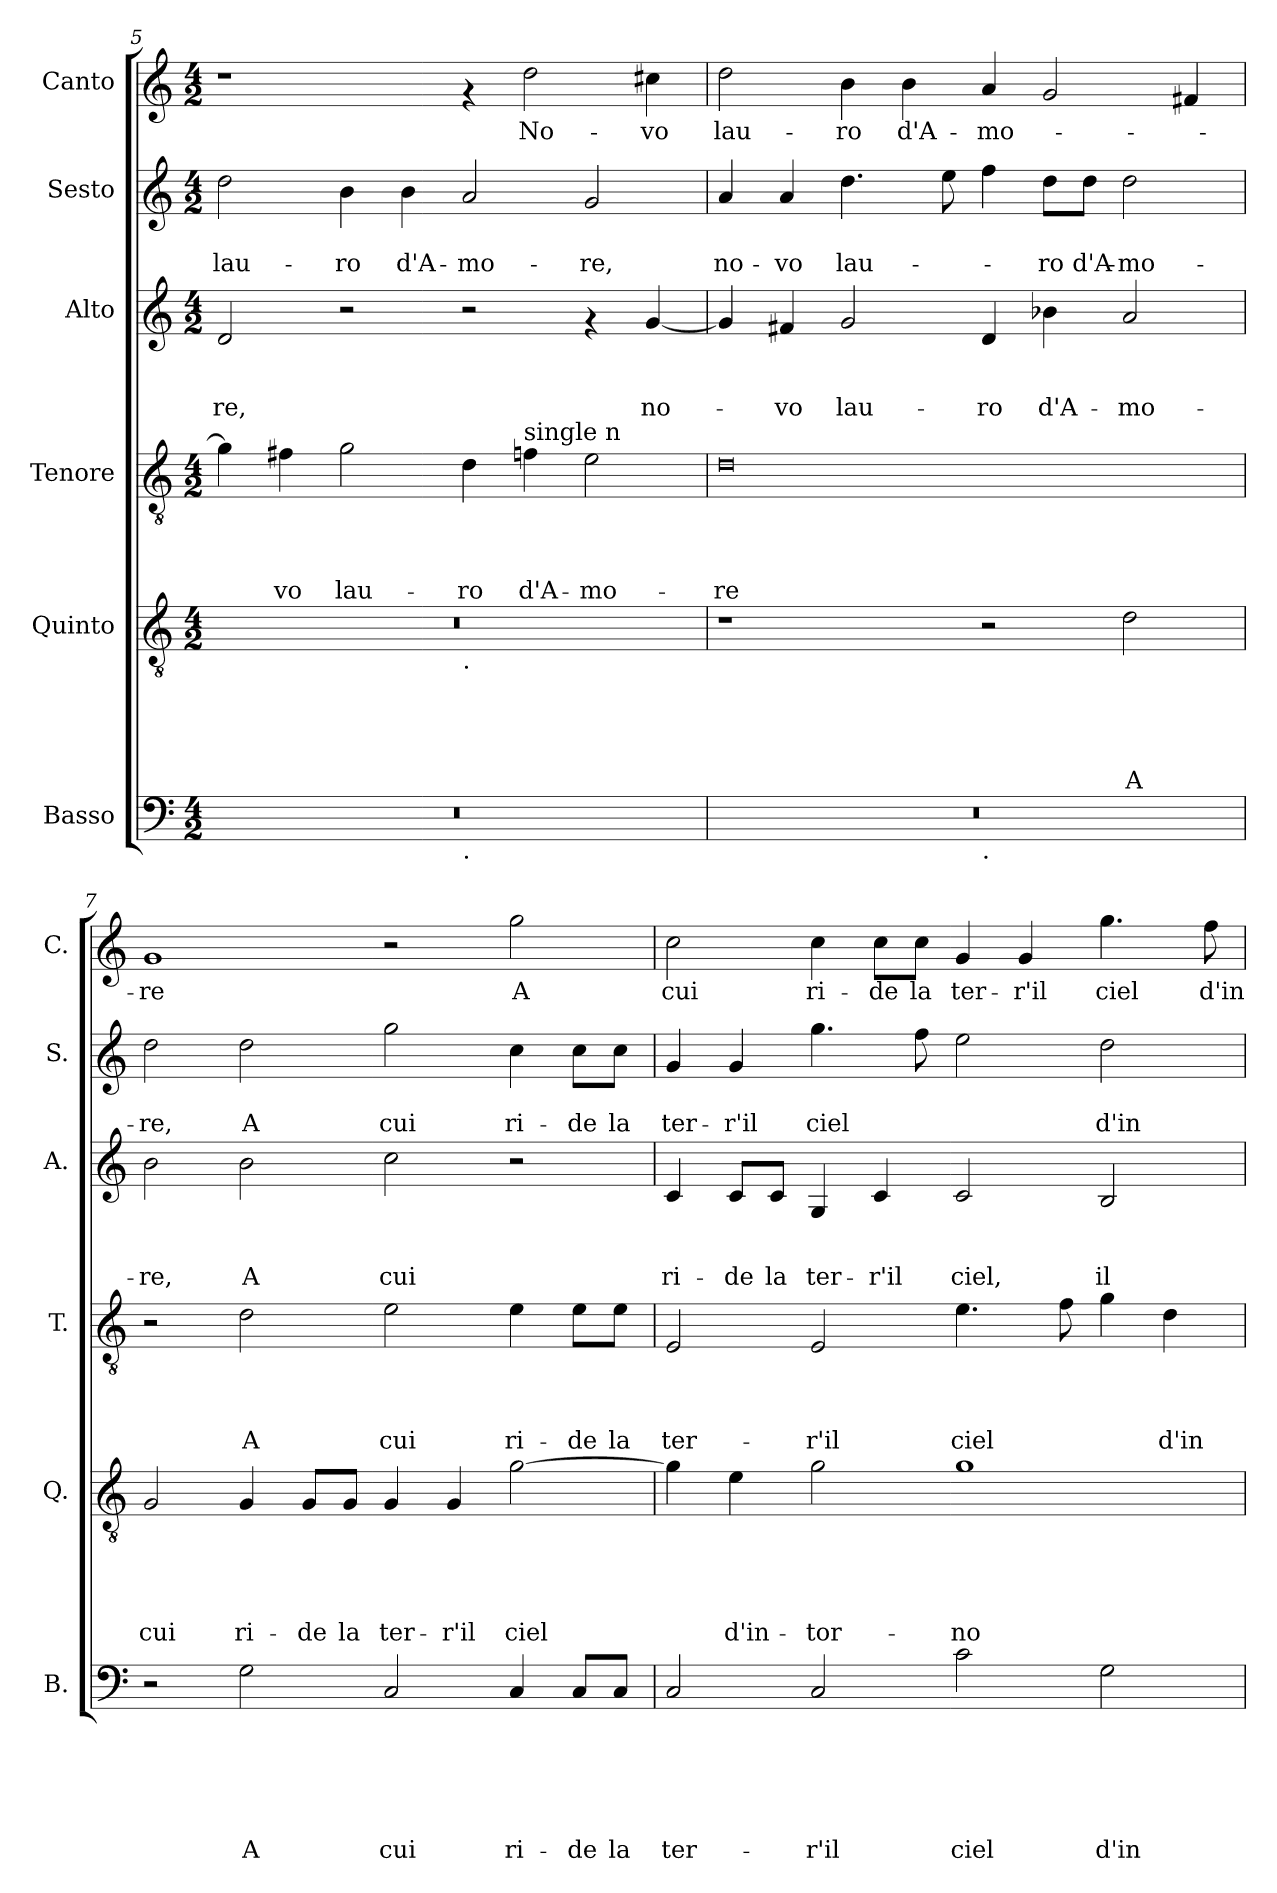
**kern	**text	**text	**text	**text	**text	**text	**kern	**text	**text	**text	**text	**text	**kern	**text	**text	**text	**text	**kern	**text	**text	**text	**kern	**text	**text	**kern	**text
*part6	*part6	*part6	*part6	*part6	*part6	*part6	*part5	*part5	*part5	*part5	*part5	*part5	*part4	*part4	*part4	*part4	*part4	*part3	*part3	*part3	*part3	*part2	*part2	*part2	*part1	*part1
*staff6	*staff6	*staff6	*staff6	*staff6	*staff6	*staff6	*staff5	*staff5	*staff5	*staff5	*staff5	*staff5	*staff4	*staff4	*staff4	*staff4	*staff4	*staff3	*staff3	*staff3	*staff3	*staff2	*staff2	*staff2	*staff1	*staff1
*I"Basso	*	*	*	*	*	*	*I"Quinto	*	*	*	*	*	*I"Tenore	*	*	*	*	*I"Alto	*	*	*	*I"Sesto	*	*	*I"Canto	*
*I'B.	*	*	*	*	*	*	*I'Q.	*	*	*	*	*	*I'T.	*	*	*	*	*I'A.	*	*	*	*I'S.	*	*	*I'C.	*
*clefF4	*	*	*	*	*	*	*clefGv2	*	*	*	*	*	*clefGv2	*	*	*	*	*clefG2	*	*	*	*clefG2	*	*	*clefG2	*
*k[]	*	*	*	*	*	*	*k[]	*	*	*	*	*	*k[]	*	*	*	*	*k[]	*	*	*	*k[]	*	*	*k[]	*
*C:	*	*	*	*	*	*	*C:	*	*	*	*	*	*C:	*	*	*	*	*C:	*	*	*	*C:	*	*	*C:	*
*M4/2	*	*	*	*	*	*	*M4/2	*	*	*	*	*	*M4/2	*	*	*	*	*M4/2	*	*	*	*M4/2	*	*	*M4/2	*
=5	=5	=5	=5	=5	=5	=5	=5	=5	=5	=5	=5	=5	=5	=5	=5	=5	=5	=5	=5	=5	=5	=5	=5	=5	=5	=5
!	!	!	!	!	!	!	!	!	!	!	!	!	!	!	!	!	!	!	!	!	!LO:LY:b	!	!	!LO:LY:b	!	!
*^	*	*	*	*	*	*	*^	*	*	*	*	*	*	*	*	*	*	*	*	*	*	*	*	*	*	*
0r	1ryy	.	.	.	.	.	.	0r	1ryy	.	.	.	.	.	4g\]	.	.	.	.	2d/	.	.	-re,	2dd\	.	lau-	1r	.
!	!	!	!	!	!	!	!	!	!	!	!	!	!	!	!	!	!	!	!LO:LY:b	!	!	!	!	!	!	!	!	!
.	.	.	.	.	.	.	.	.	.	.	.	.	.	.	4f#X\	.	.	.	-vo	.	.	.	.	.	.	.	.	.
!	!	!	!	!	!	!	!	!	!	!	!	!	!	!	!	!	!	!	!LO:LY:b	!	!	!	!	!	!	!LO:LY:b	!	!
.	.	.	.	.	.	.	.	.	.	.	.	.	.	.	2g\	.	.	.	lau-	2r	.	.	.	4b\	.	-ro	.	.
!	!	!	!	!	!	!	!	!	!	!	!	!	!	!	!	!	!	!	!	!	!	!	!	!	!	!LO:LY:b	!	!
.	.	.	.	.	.	.	.	.	.	.	.	.	.	.	.	.	.	.	.	.	.	.	.	4b\	.	d'A-	.	.
!	!	!	!	!	!	!	!	!	!LO:TX:b:t=.	!	!	!	!	!	!	!	!	!	!	!	!	!	!	!	!	!	!	!
!	!LO:TX:b:t=.	!	!	!	!	!	!	!	!	!	!	!	!	!	!	!	!	!	!	!	!	!	!	!	!	!	!	!
!	!	!	!	!	!	!	!	!	!	!	!	!	!	!	!	!	!	!	!LO:LY:b	!	!	!	!	!	!	!LO:LY:b	!	!
.	1ryy	.	.	.	.	.	.	.	1ryy	.	.	.	.	.	4d\	.	.	.	-ro	2r	.	.	.	2a/	.	-mo-	4rf	.
!	!	!	!	!	!	!	!	!	!	!	!	!	!	!	!LO:TX:a:t=single n	!	!	!	!	!	!	!	!	!	!	!	!	!
!	!	!	!	!	!	!	!	!	!	!	!	!	!	!	!	!	!	!	!LO:LY:b	!	!	!	!	!	!	!	!	!LO:LY:b
.	.	.	.	.	.	.	.	.	.	.	.	.	.	.	4f\	.	.	.	d'A-	.	.	.	.	.	.	.	2dd\	No-
!	!	!	!	!	!	!	!	!	!	!	!	!	!	!	!	!	!	!	!LO:LY:b	!	!	!	!	!	!	!LO:LY:b	!	!
.	.	.	.	.	.	.	.	.	.	.	.	.	.	.	2e\	.	.	.	-mo-	4rf	.	.	.	2g/	.	-re,	.	.
!	!	!	!	!	!	!	!	!	!	!	!	!	!	!	!	!	!	!	!	!	!	!	!LO:LY:b	!	!	!	!	!LO:LY:b
.	.	.	.	.	.	.	.	.	.	.	.	.	.	.	.	.	.	.	.	[<4g/	.	.	no-	.	.	.	4cc#X\	-vo
=6	=6	=6	=6	=6	=6	=6	=6	=6	=6	=6	=6	=6	=6	=6	=6	=6	=6	=6	=6	=6	=6	=6	=6	=6	=6	=6	=6	=6
!	!	!	!	!	!	!	!	!	!	!	!	!	!	!	!	!	!	!	!LO:LY:b	!	!	!	!	!	!	!LO:LY:b	!	!LO:LY:b
*	*	*	*	*	*	*	*	*v	*v	*	*	*	*	*	*	*	*	*	*	*	*	*	*	*	*	*	*	*
0r	1ryy	.	.	.	.	.	.	1r	.	.	.	.	.	0d	.	.	.	-re	4g/]	.	.	.	4a/	.	no-	2dd\	lau-
!	!	!	!	!	!	!	!	!	!	!	!	!	!	!	!	!	!	!	!	!	!	!LO:LY:b	!	!	!LO:LY:b	!	!
.	.	.	.	.	.	.	.	.	.	.	.	.	.	.	.	.	.	.	4f#X/	.	.	-vo	4a/	.	-vo	.	.
!	!	!	!	!	!	!	!	!	!	!	!	!	!	!	!	!	!	!	!	!	!	!LO:LY:b	!	!	!LO:LY:b	!	!LO:LY:b
.	.	.	.	.	.	.	.	.	.	.	.	.	.	.	.	.	.	.	2g/	.	.	lau-	4.dd\	.	lau-	4b\	-ro
!	!	!	!	!	!	!	!	!	!	!	!	!	!	!	!	!	!	!	!	!	!	!	!	!	!	!	!LO:LY:b
.	.	.	.	.	.	.	.	.	.	.	.	.	.	.	.	.	.	.	.	.	.	.	.	.	.	4b\	d'A-
.	.	.	.	.	.	.	.	.	.	.	.	.	.	.	.	.	.	.	.	.	.	.	8ee\	.	.	.	.
!	!LO:TX:b:t=.	!	!	!	!	!	!	!	!	!	!	!	!	!	!	!	!	!	!	!	!	!	!	!	!	!	!
!	!	!	!	!	!	!	!	!	!	!	!	!	!	!	!	!	!	!	!	!	!	!LO:LY:b	!	!	!	!	!LO:LY:b
.	1ryy	.	.	.	.	.	.	2r	.	.	.	.	.	.	.	.	.	.	4d/	.	.	-ro	4ff\	.	.	4a/	-mo-
!	!	!	!	!	!	!	!	!	!	!	!	!	!	!	!	!	!	!	!	!	!	!LO:LY:b	!	!	!LO:LY:b	!	!
.	.	.	.	.	.	.	.	.	.	.	.	.	.	.	.	.	.	.	4b-X\	.	.	d'A-	8dd\L	.	-ro	2g/	.
!	!	!	!	!	!	!	!	!	!	!	!	!	!	!	!	!	!	!	!	!	!	!	!	!	!LO:LY:b	!	!
.	.	.	.	.	.	.	.	.	.	.	.	.	.	.	.	.	.	.	.	.	.	.	8dd\J	.	d'A-	.	.
!	!	!	!	!	!	!	!	!	!	!	!	!	!LO:LY:b	!	!	!	!	!	!	!	!	!LO:LY:b	!	!	!LO:LY:b	!	!
.	.	.	.	.	.	.	.	2d\	.	.	.	.	A	.	.	.	.	.	2a/	.	.	-mo-	2dd\	.	-mo-	.	.
.	.	.	.	.	.	.	.	.	.	.	.	.	.	.	.	.	.	.	.	.	.	.	.	.	.	4f#X/	.
=7	=7	=7	=7	=7	=7	=7	=7	=7	=7	=7	=7	=7	=7	=7	=7	=7	=7	=7	=7	=7	=7	=7	=7	=7	=7	=7	=7
!	!	!	!	!	!	!	!	!	!	!	!	!	!LO:LY:b	!	!	!	!	!	!	!	!	!LO:LY:b	!	!	!LO:LY:b	!	!LO:LY:b
*v	*v	*	*	*	*	*	*	*	*	*	*	*	*	*	*	*	*	*	*	*	*	*	*	*	*	*	*
2r	.	.	.	.	.	.	2G/	.	.	.	.	cui	2r	.	.	.	.	2b\	.	.	-re,	2dd\	.	-re,	1g	-re
!	!	!	!	!	!	!LO:LY:b	!	!	!	!	!	!LO:LY:b	!	!	!	!	!LO:LY:b	!	!	!	!LO:LY:b	!	!	!LO:LY:b	!	!
2G\	.	.	.	.	.	A	4G/	.	.	.	.	ri-	2d\	.	.	.	A	2b\	.	.	A	2dd\	.	A	.	.
!	!	!	!	!	!	!	!	!	!	!	!	!LO:LY:b	!	!	!	!	!	!	!	!	!	!	!	!	!	!
.	.	.	.	.	.	.	8G/L	.	.	.	.	-de	.	.	.	.	.	.	.	.	.	.	.	.	.	.
!	!	!	!	!	!	!	!	!	!	!	!	!LO:LY:b	!	!	!	!	!	!	!	!	!	!	!	!	!	!
.	.	.	.	.	.	.	8G/J	.	.	.	.	la	.	.	.	.	.	.	.	.	.	.	.	.	.	.
!	!	!	!	!	!	!LO:LY:b	!	!	!	!	!	!LO:LY:b	!	!	!	!	!LO:LY:b	!	!	!	!LO:LY:b	!	!	!LO:LY:b	!	!
2C/	.	.	.	.	.	cui	4G/	.	.	.	.	ter-	2e\	.	.	.	cui	2cc\	.	.	cui	2gg\	.	cui	2r	.
!	!	!	!	!	!	!	!	!	!	!	!	!LO:LY:b	!	!	!	!	!	!	!	!	!	!	!	!	!	!
.	.	.	.	.	.	.	4G/	.	.	.	.	-r'il	.	.	.	.	.	.	.	.	.	.	.	.	.	.
!	!	!	!	!	!	!LO:LY:b	!	!	!	!	!	!LO:LY:b	!	!	!	!	!LO:LY:b	!	!	!	!	!	!	!LO:LY:b	!	!LO:LY:b
4C/	.	.	.	.	.	ri-	[<2g\	.	.	.	.	ciel	4e\	.	.	.	ri-	2r	.	.	.	4cc\	.	ri-	2gg\	A
!	!	!	!	!	!	!LO:LY:b	!	!	!	!	!	!	!	!	!	!	!LO:LY:b	!	!	!	!	!	!	!LO:LY:b	!	!
8C/L	.	.	.	.	.	-de	.	.	.	.	.	.	8e\L	.	.	.	-de	.	.	.	.	8cc\L	.	-de	.	.
!	!	!	!	!	!	!LO:LY:b	!	!	!	!	!	!	!	!	!	!	!LO:LY:b	!	!	!	!	!	!	!LO:LY:b	!	!
8C/J	.	.	.	.	.	la	.	.	.	.	.	.	8e\J	.	.	.	la	.	.	.	.	8cc\J	.	la	.	.
!!LO:PB:g=z
=8	=8	=8	=8	=8	=8	=8	=8	=8	=8	=8	=8	=8	=8	=8	=8	=8	=8	=8	=8	=8	=8	=8	=8	=8	=8	=8
!	!	!	!	!	!	!LO:LY:b	!	!	!	!	!	!	!	!	!	!	!LO:LY:b	!	!	!	!LO:LY:b	!	!	!LO:LY:b	!	!LO:LY:b
2C/	.	.	.	.	.	ter-	4g\]	.	.	.	.	.	2E/	.	.	.	ter-	4c/	.	.	ri-	4g/	.	ter-	2cc\	cui
!	!	!	!	!	!	!	!	!	!	!	!	!LO:LY:b	!	!	!	!	!	!	!	!	!LO:LY:b	!	!	!LO:LY:b	!	!
.	.	.	.	.	.	.	4e\	.	.	.	.	d'in-	.	.	.	.	.	8c/L	.	.	-de	4g/	.	-r'il	.	.
!	!	!	!	!	!	!	!	!	!	!	!	!	!	!	!	!	!	!	!	!	!LO:LY:b	!	!	!	!	!
.	.	.	.	.	.	.	.	.	.	.	.	.	.	.	.	.	.	8c/J	.	.	la	.	.	.	.	.
!	!	!	!	!	!	!LO:LY:b	!	!	!	!	!	!LO:LY:b	!	!	!	!	!LO:LY:b	!	!	!	!LO:LY:b	!	!	!LO:LY:b	!	!LO:LY:b
2C/	.	.	.	.	.	-r'il	2g\	.	.	.	.	-tor-	2E/	.	.	.	-r'il	4G/	.	.	ter-	4.gg\	.	ciel	4cc\	ri-
!	!	!	!	!	!	!	!	!	!	!	!	!	!	!	!	!	!	!	!	!	!LO:LY:b	!	!	!	!	!LO:LY:b
.	.	.	.	.	.	.	.	.	.	.	.	.	.	.	.	.	.	4c/	.	.	-r'il	.	.	.	8cc\L	-de
!	!	!	!	!	!	!	!	!	!	!	!	!	!	!	!	!	!	!	!	!	!	!	!	!	!	!LO:LY:b
.	.	.	.	.	.	.	.	.	.	.	.	.	.	.	.	.	.	.	.	.	.	8ff\	.	.	8cc\J	la
!	!	!	!	!	!	!LO:LY:b	!	!	!	!	!	!LO:LY:b	!	!	!	!	!LO:LY:b	!	!	!	!LO:LY:b	!	!	!	!	!LO:LY:b
2c\	.	.	.	.	.	ciel	1g	.	.	.	.	-no	4.e\	.	.	.	ciel	2c/	.	.	ciel,	2ee\	.	.	4g/	ter-
!	!	!	!	!	!	!	!	!	!	!	!	!	!	!	!	!	!	!	!	!	!	!	!	!	!	!LO:LY:b
.	.	.	.	.	.	.	.	.	.	.	.	.	.	.	.	.	.	.	.	.	.	.	.	.	4g/	-r'il
.	.	.	.	.	.	.	.	.	.	.	.	.	8f\	.	.	.	.	.	.	.	.	.	.	.	.	.
!	!	!	!	!	!	!LO:LY:b	!	!	!	!	!	!	!	!	!	!	!	!	!	!	!LO:LY:b	!	!	!LO:LY:b	!	!LO:LY:b
2G\	.	.	.	.	.	d'in-	.	.	.	.	.	.	4g\	.	.	.	.	2B/	.	.	il	2dd\	.	d'in-	4.gg\	ciel
!	!	!	!	!	!	!	!	!	!	!	!	!	!	!	!	!	!LO:LY:b	!	!	!	!	!	!	!	!	!
.	.	.	.	.	.	.	.	.	.	.	.	.	4d\	.	.	.	d'in-	.	.	.	.	.	.	.	.	.
!	!	!	!	!	!	!	!	!	!	!	!	!	!	!	!	!	!	!	!	!	!	!	!	!	!	!LO:LY:b
.	.	.	.	.	.	.	.	.	.	.	.	.	.	.	.	.	.	.	.	.	.	.	.	.	8ff\	d'in-
=	=	=	=	=	=	=	=	=	=	=	=	=	=	=	=	=	=	=	=	=	=	=	=	=	=	=
*-	*-	*-	*-	*-	*-	*-	*-	*-	*-	*-	*-	*-	*-	*-	*-	*-	*-	*-	*-	*-	*-	*-	*-	*-	*-	*-
